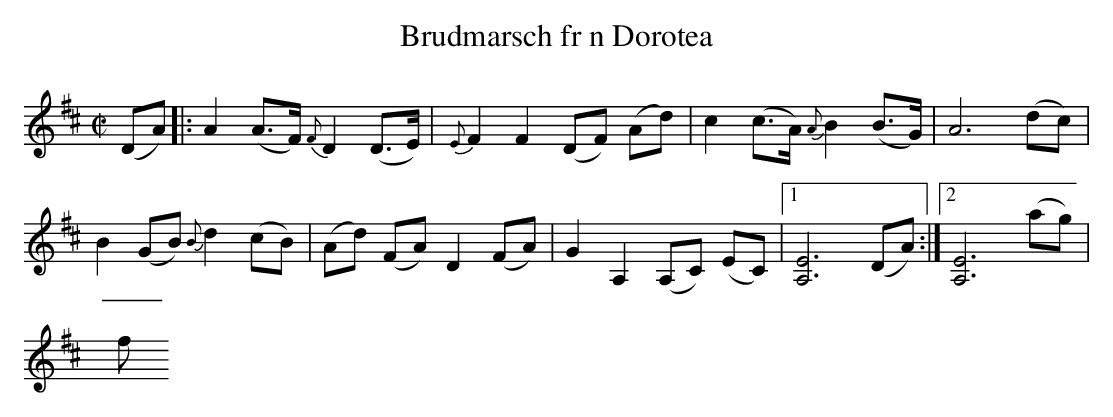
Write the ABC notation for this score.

X:1
T: Brudmarsch fr n Dorotea
M: C|
L: 1/8
K: D
(DA) |: A2(A>F) {F}D2(D>E) | {E}F2F2 (DF) (Ad) | c2(c>A) {A}B2(B>G) | A6(dc) |
B2(GB) {B}d2(cB) | (Ad) (FA) D2(FA) | G2A,2 (A,C) (EC) |1 [A,E]6(DA) :|2 [A,E]6(ag) |
f
